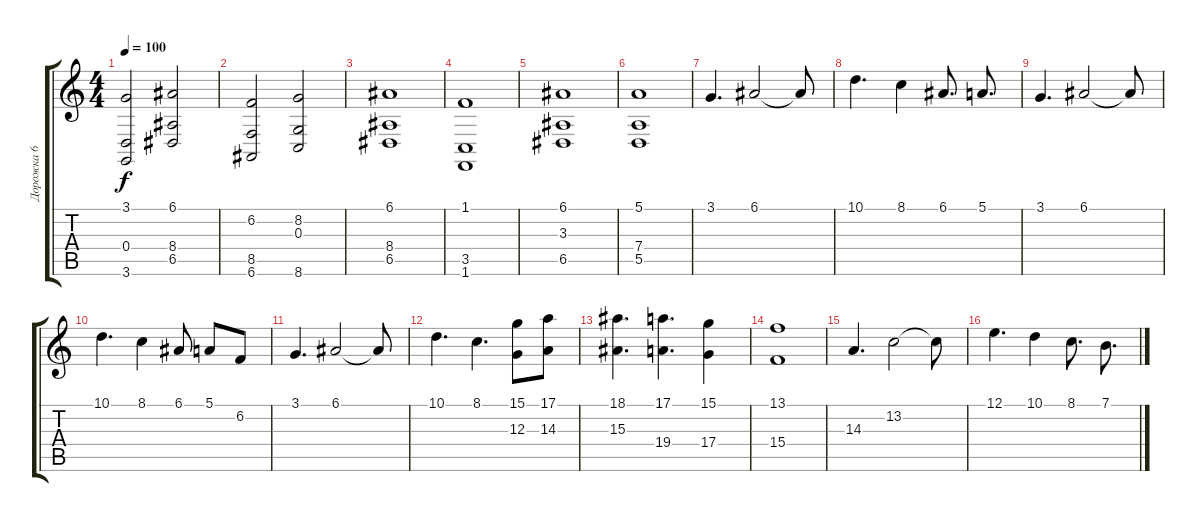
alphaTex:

\track ("Дорожка 6" "Дорожка 6") {instrument stringensemble1}
\staff {score tabs}
\tuning (E4 B3 G3 D3 A2 E2) {hide}
\ts (4 4)
\tempo 100
\clef g2
\ks c
(3.1 0.4 3.6).2{dy f} (6.1 8.4 6.5).2 |
(6.2 8.5 6.6).2 (8.2 0.3 8.6).2 |
(6.1 8.4 6.5).1 |
(1.1 3.5 1.6).1 |
(6.1 3.3 6.5).1 |
(5.1 7.4 5.5).1 |
3.1.4{d} 6.1.2 6.1{t}.8 |
10.1.4{d} 8.1.4 6.1.8{d} 5.1.8{d} |
3.1.4{d} 6.1.2 6.1{t}.8 |
10.1.4{d} 8.1.4 6.1.8 5.1.8 6.2.8 |
3.1.4{d} 6.1.2 6.1{t}.8 |
10.1.4{d} 8.1.4{d} (15.1 12.3).8 (17.1 14.3).8 |
(18.1 15.3).4{d} (17.1 19.4).4{d} (15.1 17.4).4 |
(13.1 15.4).1 |
14.3.4{d} 13.2.2 13.2{t}.8 |
12.1.4{d} 10.1.4 8.1.8{d} 7.1.8{d}
